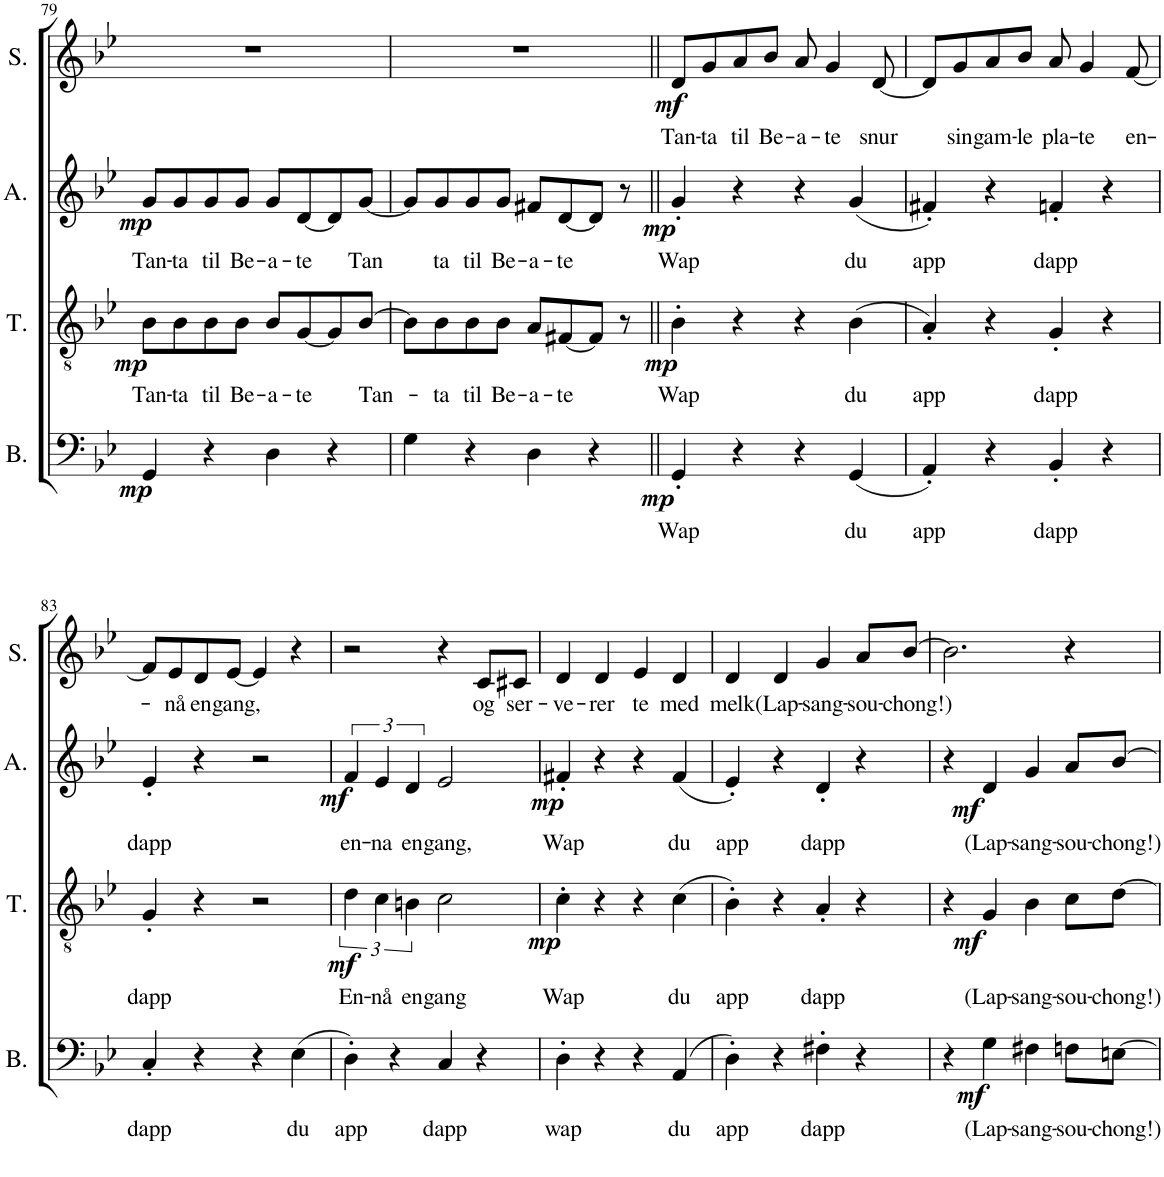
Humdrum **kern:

**kern	**text	**dynam	**kern	**text	**text	**dynam	**kern	**text	**dynam	**kern	**text	**dynam
*part4	*part4	*part4	*part3	*part3	*part3	*part3	*part2	*part2	*part2	*part1	*part1	*part1
*staff4	*staff4	*staff4	*staff3	*staff3	*staff3	*staff3	*staff2	*staff2	*staff2	*staff1	*staff1	*staff1
*I"Bass	*	*	*I"Tenor	*	*	*	*I"Alto	*	*	*I"Soprano	*	*
*I'B.	*	*	*I'T.	*	*	*	*I'A.	*	*	*I'S.	*	*
!!LO:PB:g=z
*clefF4	*	*	*clefGv2	*	*	*	*clefG2	*	*	*clefG2	*	*
*k[b-e-]	*	*	*k[b-e-]	*	*	*	*k[b-e-]	*	*	*k[b-e-]	*	*
*M4/4	*	*	*M4/4	*	*	*	*M4/4	*	*	*M4/4	*	*
*met(c)	*	*	*met(c)	*	*	*	*met(c)	*	*	*met(c)	*	*
=79	=79	=79	=79	=79	=79	=79	=79	=79	=79	=79	=79	=79
!	!	!LO:DY:b	!	!	!LO:LY:b	!LO:DY:b	!	!LO:LY:b	!LO:DY:b	!	!	!
4GG/	.	mp	8B-\L	.	Tan-	mp	8g/L	Tan-	mp	1r	.	.
!	!	!	!	!	!LO:LY:b	!	!	!LO:LY:b	!	!	!	!
.	.	.	8B-\	.	-ta	.	8g/	-ta	.	.	.	.
!	!	!	!	!	!LO:LY:b	!	!	!LO:LY:b	!	!	!	!
4r	.	.	8B-\	.	til	.	8g/	til	.	.	.	.
!	!	!	!	!	!LO:LY:b	!	!	!LO:LY:b	!	!	!	!
.	.	.	8B-\J	.	Be-	.	8g/J	Be-	.	.	.	.
!	!	!	!	!	!LO:LY:b	!	!	!LO:LY:b	!	!	!	!
4D\	.	.	8B-/L	.	-a-	.	8g/L	-a-	.	.	.	.
!	!	!	!	!	!LO:LY:b	!	!	!LO:LY:b	!	!	!	!
.	.	.	[8G/	.	-te	.	[8d/	-te	.	.	.	.
4r	.	.	8G/]	.	.	.	8d/]	.	.	.	.	.
!	!	!	!	!	!LO:LY:b	!	!	!LO:LY:b	!	!	!	!
.	.	.	[8B-/J	.	Tan-	.	[8g/J	Tan	.	.	.	.
=80	=80	=80	=80	=80	=80	=80	=80	=80	=80	=80	=80	=80
4G\	.	.	8B-\L]	.	.	.	8g/L]	.	.	1r	.	.
!	!	!	!	!	!LO:LY:b	!	!	!LO:LY:b	!	!	!	!
.	.	.	8B-\	.	-ta	.	8g/	ta	.	.	.	.
!	!	!	!	!	!LO:LY:b	!	!	!LO:LY:b	!	!	!	!
4r	.	.	8B-\	.	til	.	8g/	til	.	.	.	.
!	!	!	!	!	!LO:LY:b	!	!	!LO:LY:b	!	!	!	!
.	.	.	8B-\J	.	Be-	.	8g/J	Be-	.	.	.	.
!	!	!	!	!	!LO:LY:b	!	!	!LO:LY:b	!	!	!	!
4D\	.	.	8A/L	.	-a-	.	8f#X/L	-a-	.	.	.	.
!	!	!	!	!	!LO:LY:b	!	!	!LO:LY:b	!	!	!	!
.	.	.	[8F#X/	.	-te	.	[8d/	-te	.	.	.	.
4r	.	.	8F#/J]	.	.	.	8d/J]	.	.	.	.	.
.	.	.	8r	.	.	.	8r	.	.	.	.	.
=81||	=81||	=81||	=81||	=81||	=81||	=81||	=81||	=81||	=81||	=81||	=81||	=81||
!	!LO:LY:b	!LO:DY:b	!	!	!LO:LY:b	!LO:DY:b	!	!LO:LY:b	!LO:DY:b	!	!LO:LY:b	!LO:DY:b
4GG'/	Wap	mp	4B-'\	.	Wap	mp	4g'/	Wap	mp	8d/L	Tan-	mf
!	!	!	!	!	!	!	!	!	!	!	!LO:LY:b	!
.	.	.	.	.	.	.	.	.	.	8g/	-ta	.
!	!	!	!	!	!	!	!	!	!	!	!LO:LY:b	!
4r	.	.	4r	.	.	.	4r	.	.	8a/	til	.
!	!	!	!	!	!	!	!	!	!	!	!LO:LY:b	!
.	.	.	.	.	.	.	.	.	.	8b-/J	Be-	.
!	!	!	!	!	!	!	!	!	!	!	!LO:LY:b	!
4r	.	.	4r	.	.	.	4r	.	.	8a/	-a-	.
!	!	!	!	!	!	!	!	!	!	!	!LO:LY:b	!
.	.	.	.	.	.	.	.	.	.	4g/	-te	.
!	!LO:LY:b	!	!	!	!LO:LY:b	!	!	!LO:LY:b	!	!	!	!
(4GG/	du	.	(4B-\	.	du	.	(4g/	du	.	.	.	.
!	!	!	!	!	!	!	!	!	!	!	!LO:LY:b	!
.	.	.	.	.	.	.	.	.	.	[8d/	snur	.
=82	=82	=82	=82	=82	=82	=82	=82	=82	=82	=82	=82	=82
!	!LO:LY:b	!	!	!	!LO:LY:b	!	!	!LO:LY:b	!	!	!	!
4AA'/)	app	.	4A'/)	.	app	.	4f#X'/)	app	.	8d/L]	.	.
!	!	!	!	!	!	!	!	!	!	!	!LO:LY:b	!
.	.	.	.	.	.	.	.	.	.	8g/	sin	.
!	!	!	!	!	!	!	!	!	!	!	!LO:LY:b	!
4r	.	.	4r	.	.	.	4r	.	.	8a/	gam-	.
!	!	!	!	!	!	!	!	!	!	!	!LO:LY:b	!
.	.	.	.	.	.	.	.	.	.	8b-/J	-le	.
!	!LO:LY:b	!	!	!	!LO:LY:b	!	!	!LO:LY:b	!	!	!LO:LY:b	!
4BB-'/	dapp	.	4G'/	.	dapp	.	4fn'/	dapp	.	8a/	pla-	.
!	!	!	!	!	!	!	!	!	!	!	!LO:LY:b	!
.	.	.	.	.	.	.	.	.	.	4g/	-te	.
4r	.	.	4r	.	.	.	4r	.	.	.	.	.
!	!	!	!	!	!	!	!	!	!	!	!LO:LY:b	!
.	.	.	.	.	.	.	.	.	.	[8f/	en-	.
!!LO:LB:g=z
=83	=83	=83	=83	=83	=83	=83	=83	=83	=83	=83	=83	=83
!	!LO:LY:b	!	!	!	!LO:LY:b	!	!	!LO:LY:b	!	!	!	!
4C'/	dapp	.	4G'/	.	dapp	.	4e-'/	dapp	.	8f/L]	.	.
!	!	!	!	!	!	!	!	!	!	!	!LO:LY:b	!
.	.	.	.	.	.	.	.	.	.	8e-/	-nå	.
!	!	!	!	!	!	!	!	!	!	!	!LO:LY:b	!
4r	.	.	4r	.	.	.	4r	.	.	8d/	en	.
!	!	!	!	!	!	!	!	!	!	!	!LO:LY:b	!
.	.	.	.	.	.	.	.	.	.	[8e-/J	gang,	.
4r	.	.	2r	.	.	.	2r	.	.	4e-/]	.	.
!	!LO:LY:b	!	!	!	!	!	!	!	!	!	!	!
(4E-\	du	.	.	.	.	.	.	.	.	4r	.	.
=84	=84	=84	=84	=84	=84	=84	=84	=84	=84	=84	=84	=84
!	!LO:LY:b	!	!	!	!LO:LY:b	!LO:DY:b	!	!LO:LY:b	!LO:DY:b	!	!	!
4D'\)	app	.	6d\	.	En-	mf	6f/	en-	mf	2r	.	.
!	!	!	!	!	!LO:LY:b	!	!	!LO:LY:b	!	!	!	!
.	.	.	6c\	.	-nå	.	6e-/	-na	.	.	.	.
4r	.	.	.	.	.	.	.	.	.	.	.	.
!	!	!	!	!	!LO:LY:b	!	!	!LO:LY:b	!	!	!	!
.	.	.	6Bn\	.	en	.	6d/	en	.	.	.	.
!	!LO:LY:b	!	!	!	!LO:LY:b	!	!	!LO:LY:b	!	!	!	!
4C/	dapp	.	2c\	.	gang	.	2e-/	gang,	.	4r	.	.
!	!	!	!	!	!	!	!	!	!	!	!LO:LY:b	!
4r	.	.	.	.	.	.	.	.	.	8c/L	og	.
!	!	!	!	!	!	!	!	!	!	!	!LO:LY:b	!
.	.	.	.	.	.	.	.	.	.	8c#X/J	ser-	.
=85	=85	=85	=85	=85	=85	=85	=85	=85	=85	=85	=85	=85
!	!LO:LY:b	!	!	!	!LO:LY:b	!LO:DY:b	!	!LO:LY:b	!LO:DY:b	!	!LO:LY:b	!
4D'\	wap	.	4c'\	.	Wap	mp	4f#X'/	Wap	mp	4d/	-ve-	.
!	!	!	!	!	!	!	!	!	!	!	!LO:LY:b	!
4r	.	.	4r	.	.	.	4r	.	.	4d/	-rer	.
!	!	!	!	!	!	!	!	!	!	!	!LO:LY:b	!
4r	.	.	4r	.	.	.	4r	.	.	4e-/	te	.
!	!LO:LY:b	!	!	!	!LO:LY:b	!	!	!LO:LY:b	!	!	!LO:LY:b	!
(4AA/	du	.	(4c\	.	du	.	(4f#/	du	.	4d/	med	.
=86	=86	=86	=86	=86	=86	=86	=86	=86	=86	=86	=86	=86
!	!LO:LY:b	!	!	!	!LO:LY:b	!	!	!LO:LY:b	!	!	!LO:LY:b	!
4D'\)	app	.	4B-'\)	.	app	.	4e-'/)	app	.	4d/	melk	.
!	!	!	!	!	!	!	!	!	!	!	!LO:LY:b	!
4r	.	.	4r	.	.	.	4r	.	.	4d/	(Lap-	.
!	!LO:LY:b	!	!	!	!LO:LY:b	!	!	!LO:LY:b	!	!	!LO:LY:b	!
4F#X'\	dapp	.	4A'/	.	dapp	.	4d'/	dapp	.	4g/	-sang-	.
!	!	!	!	!	!	!	!	!	!	!	!LO:LY:b	!
4r	.	.	4r	.	.	.	4r	.	.	8a/L	-sou-	.
!	!	!	!	!	!	!	!	!	!	!	!LO:LY:b	!
.	.	.	.	.	.	.	.	.	.	[8b-/J	-chong!)	.
=87	=87	=87	=87	=87	=87	=87	=87	=87	=87	=87	=87	=87
4r	.	.	4r	.	.	.	4r	.	.	2.b-\]	.	.
!	!LO:LY:b	!LO:DY:b	!	!	!LO:LY:b	!LO:DY:b	!	!LO:LY:b	!LO:DY:b	!	!	!
4G\	(Lap-	mf	4G/	.	(Lap-	mf	4d/	(Lap-	mf	.	.	.
!	!LO:LY:b	!	!	!	!LO:LY:b	!	!	!LO:LY:b	!	!	!	!
4F#X\	-sang-	.	4B-\	.	-sang-	.	4g/	-sang-	.	.	.	.
!	!LO:LY:b	!	!	!	!LO:LY:b	!	!	!LO:LY:b	!	!	!	!
8Fn\L	-sou-	.	8c\L	.	-sou-	.	8a/L	-sou-	.	4r	.	.
!	!LO:LY:b	!	!	!	!LO:LY:b	!	!	!LO:LY:b	!	!	!	!
[8En\J	-chong!)	.	[8d\J	.	-chong!)	.	[8b-/J	-chong!)	.	.	.	.
=	=	=	=	=	=	=	=	=	=	=	=	=
*-	*-	*-	*-	*-	*-	*-	*-	*-	*-	*-	*-	*-
